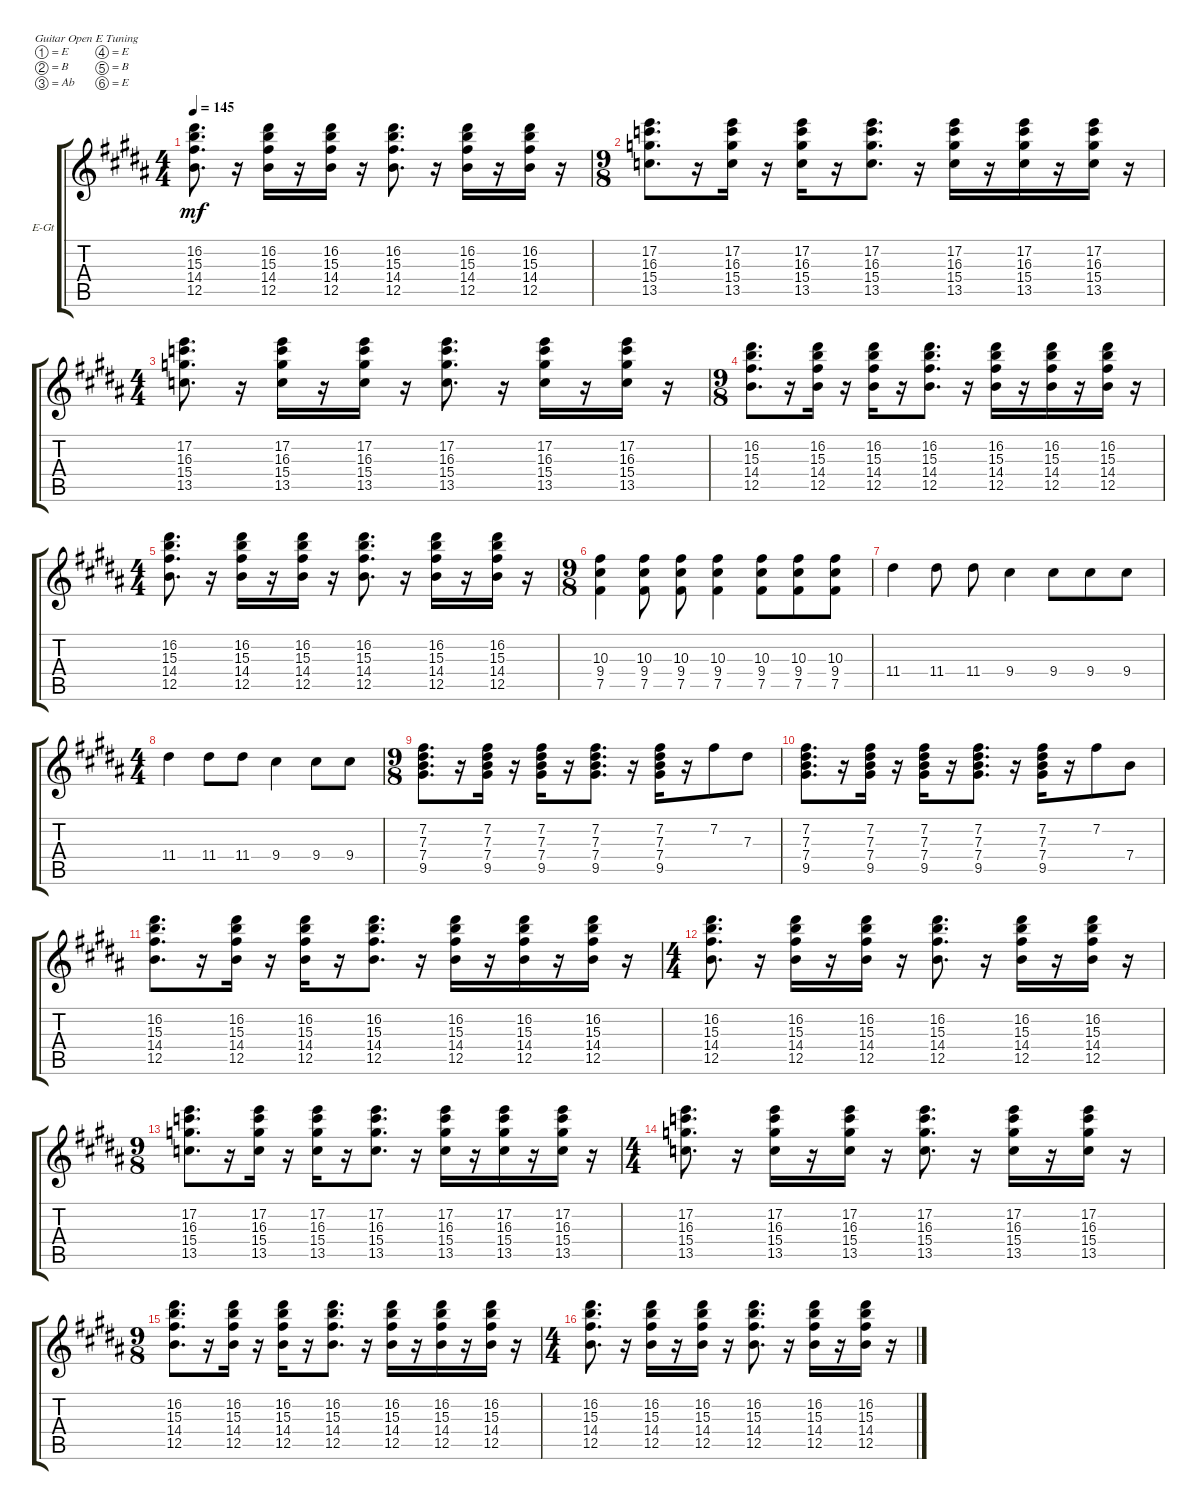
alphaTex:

\defaultSystemsLayout 4
\bracketExtendMode groupsimilarinstruments
\firstSystemTrackNameOrientation horizontal
\otherSystemsTrackNameOrientation horizontal
\track ("Electric Guitar" "E-Gt") {instrument electricguitarclean}
\staff {score tabs}
\tuning (E4 B3 Ab3 E3 B2 E2)
\ts (4 4)
\tempo 145
\clef g2
\ks g#minor
(12.5 14.4 15.3 16.2).8{d dy mf} r.16 (12.5 14.4 15.3 16.2).16 r.16 (12.5 14.4 15.3 16.2).16 r.16 (12.5 14.4 15.3 16.2).8{d} r.16 (12.5 14.4 15.3 16.2).16 r.16 (12.5 14.4 15.3 16.2).16 r.16 |
\ts (9 8)
(13.5 15.4 16.3 17.2).8{d} r.16 (13.5 15.4 16.3 17.2).16 r.16 (13.5 15.4 16.3 17.2).16 r.16 (13.5 15.4 16.3 17.2).8{d} r.16 (13.5 15.4 16.3 17.2).16 r.16 (13.5 15.4 16.3 17.2).16 r.16 (13.5 15.4 16.3 17.2).16 r.16 |
\ts (4 4)
(13.5 15.4 16.3 17.2).8{d} r.16 (13.5 15.4 16.3 17.2).16 r.16 (13.5 15.4 16.3 17.2).16 r.16 (13.5 15.4 16.3 17.2).8{d} r.16 (13.5 15.4 16.3 17.2).16 r.16 (13.5 15.4 16.3 17.2).16 r.16 |
\ts (9 8)
(12.5 14.4 15.3 16.2).8{d} r.16 (12.5 14.4 15.3 16.2).16 r.16 (12.5 14.4 15.3 16.2).16 r.16 (12.5 14.4 15.3 16.2).8{d} r.16 (12.5 14.4 15.3 16.2).16 r.16 (12.5 14.4 15.3 16.2).16 r.16 (12.5 14.4 15.3 16.2).16 r.16 |
\ts (4 4)
(12.5 14.4 15.3 16.2).8{d} r.16 (12.5 14.4 15.3 16.2).16 r.16 (12.5 14.4 15.3 16.2).16 r.16 (12.5 14.4 15.3 16.2).8{d} r.16 (12.5 14.4 15.3 16.2).16 r.16 (12.5 14.4 15.3 16.2).16 r.16 |
\ts (9 8)
(7.5 9.4 10.3).4 (7.5 9.4 10.3).8 (7.5 9.4 10.3).8 (7.5 9.4 10.3).4 (7.5 9.4 10.3).8 (7.5 9.4 10.3).8 (7.5 9.4 10.3).8 |
11.4.4 11.4.8 11.4.8 9.4.4 9.4.8 9.4.8 9.4.8 |
\ts (4 4)
11.4.4 11.4.8 11.4.8 9.4.4 9.4.8 9.4.8 |
\ts (9 8)
(9.5 7.4 7.3 7.2).8{d} r.16 (9.5 7.4 7.3 7.2).16 r.16 (9.5 7.4 7.3 7.2).16 r.16 (9.5 7.4 7.3 7.2).8{d} r.16 (9.5 7.4 7.3 7.2).16 r.16 7.2.8 7.3.8 |
(9.5 7.4 7.3 7.2).8{d} r.16 (9.5 7.4 7.3 7.2).16 r.16 (9.5 7.4 7.3 7.2).16 r.16 (9.5 7.4 7.3 7.2).8{d} r.16 (9.5 7.4 7.3 7.2).16 r.16 7.2.8 7.4.8 |
(12.5 14.4 15.3 16.2).8{d} r.16 (12.5 14.4 15.3 16.2).16 r.16 (12.5 14.4 15.3 16.2).16 r.16 (12.5 14.4 15.3 16.2).8{d} r.16 (12.5 14.4 15.3 16.2).16 r.16 (12.5 14.4 15.3 16.2).16 r.16 (12.5 14.4 15.3 16.2).16 r.16 |
\ts (4 4)
(12.5 14.4 15.3 16.2).8{d} r.16 (12.5 14.4 15.3 16.2).16 r.16 (12.5 14.4 15.3 16.2).16 r.16 (12.5 14.4 15.3 16.2).8{d} r.16 (12.5 14.4 15.3 16.2).16 r.16 (12.5 14.4 15.3 16.2).16 r.16 |
\ts (9 8)
(13.5 15.4 16.3 17.2).8{d} r.16 (13.5 15.4 16.3 17.2).16 r.16 (13.5 15.4 16.3 17.2).16 r.16 (13.5 15.4 16.3 17.2).8{d} r.16 (13.5 15.4 16.3 17.2).16 r.16 (13.5 15.4 16.3 17.2).16 r.16 (13.5 15.4 16.3 17.2).16 r.16 |
\ts (4 4)
(13.5 15.4 16.3 17.2).8{d} r.16 (13.5 15.4 16.3 17.2).16 r.16 (13.5 15.4 16.3 17.2).16 r.16 (13.5 15.4 16.3 17.2).8{d} r.16 (13.5 15.4 16.3 17.2).16 r.16 (13.5 15.4 16.3 17.2).16 r.16 |
\ts (9 8)
(12.5 14.4 15.3 16.2).8{d} r.16 (12.5 14.4 15.3 16.2).16 r.16 (12.5 14.4 15.3 16.2).16 r.16 (12.5 14.4 15.3 16.2).8{d} r.16 (12.5 14.4 15.3 16.2).16 r.16 (12.5 14.4 15.3 16.2).16 r.16 (12.5 14.4 15.3 16.2).16 r.16 |
\ts (4 4)
(12.5 14.4 15.3 16.2).8{d} r.16 (12.5 14.4 15.3 16.2).16 r.16 (12.5 14.4 15.3 16.2).16 r.16 (12.5 14.4 15.3 16.2).8{d} r.16 (12.5 14.4 15.3 16.2).16 r.16 (12.5 14.4 15.3 16.2).16 r.16
